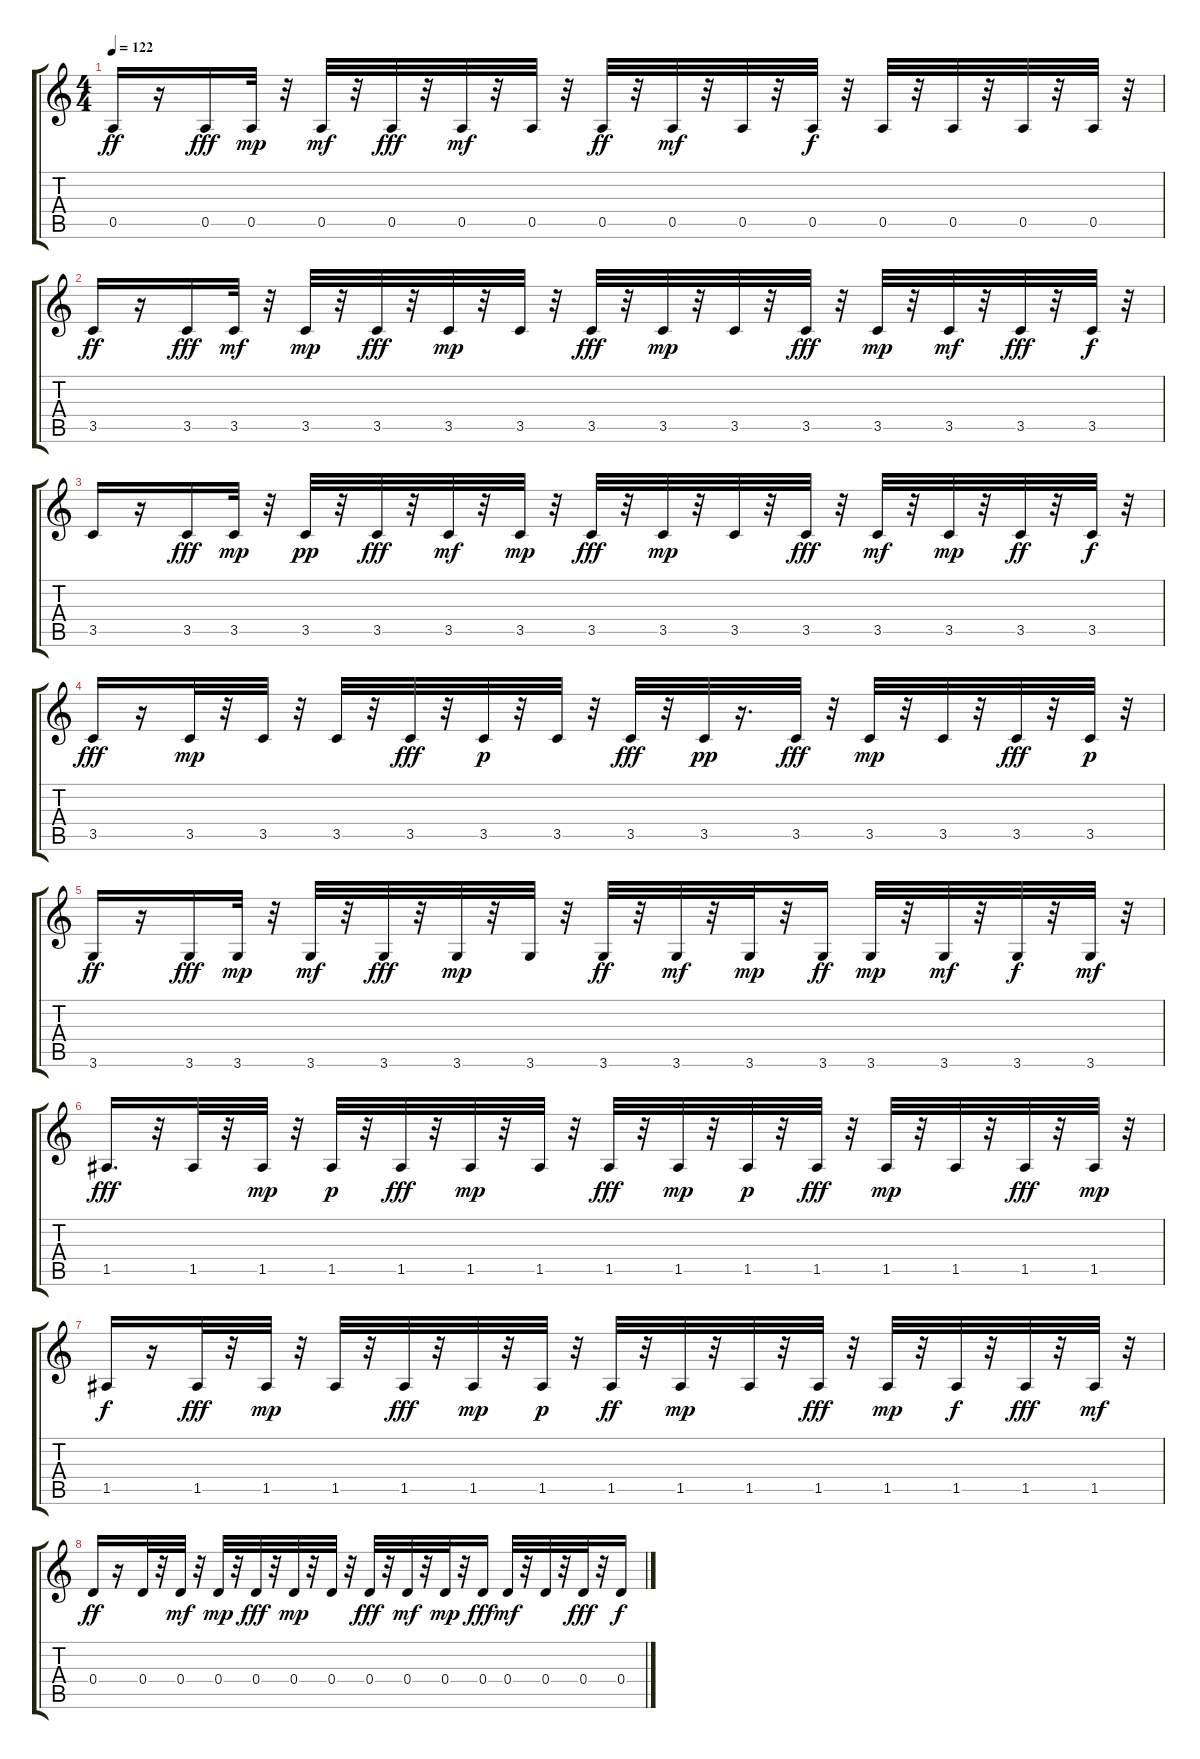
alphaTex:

\track "" {instrument synthbass2}
\staff {score tabs}
\tuning (E4 B3 G3 D3 A2 E2) {hide}
\ts (4 4)
\tempo 122
\clef g2
\ks c
0.5.16{dy ff} r.16 0.5.16{dy fff} 0.5.32{dy mp} r.32 0.5.32{dy mf} r.32 0.5.32{dy fff} r.32 0.5.32{dy mf} r.32 0.5.32 r.32 0.5.32{dy ff} r.32 0.5.32{dy mf} r.32 0.5.32 r.32 0.5.32{dy f} r.32 0.5.32 r.32 0.5.32 r.32 0.5.32 r.32 0.5.32 r.32 |
3.5.16{dy ff} r.16 3.5.16{dy fff} 3.5.32{dy mf} r.32 3.5.32{dy mp} r.32 3.5.32{dy fff} r.32 3.5.32{dy mp} r.32 3.5.32 r.32 3.5.32{dy fff} r.32 3.5.32{dy mp} r.32 3.5.32 r.32 3.5.32{dy fff} r.32 3.5.32{dy mp} r.32 3.5.32{dy mf} r.32 3.5.32{dy fff} r.32 3.5.32{dy f} r.32 |
3.5.16 r.16 3.5.16{dy fff} 3.5.32{dy mp} r.32 3.5.32{dy pp} r.32 3.5.32{dy fff} r.32 3.5.32{dy mf} r.32 3.5.32{dy mp} r.32 3.5.32{dy fff} r.32 3.5.32{dy mp} r.32 3.5.32 r.32 3.5.32{dy fff} r.32 3.5.32{dy mf} r.32 3.5.32{dy mp} r.32 3.5.32{dy ff} r.32 3.5.32{dy f} r.32 |
3.5.16{dy fff} r.16 3.5.32{dy mp} r.32 3.5.32 r.32 3.5.32 r.32 3.5.32{dy fff} r.32 3.5.32{dy p} r.32 3.5.32 r.32 3.5.32{dy fff} r.32 3.5.32{dy pp} r.16{d} 3.5.32{dy fff} r.32 3.5.32{dy mp} r.32 3.5.32 r.32 3.5.32{dy fff} r.32 3.5.32{dy p} r.32 |
3.6.16{dy ff} r.16 3.6.16{dy fff} 3.6.32{dy mp} r.32 3.6.32{dy mf} r.32 3.6.32{dy fff} r.32 3.6.32{dy mp} r.32 3.6.32 r.32 3.6.32{dy ff} r.32 3.6.32{dy mf} r.32 3.6.32{dy mp} r.32 3.6.16{dy ff} 3.6.32{dy mp} r.32 3.6.32{dy mf} r.32 3.6.32{dy f} r.32 3.6.32{dy mf} r.32 |
1.5.16{d dy fff} r.32 1.5.32 r.32 1.5.32{dy mp} r.32 1.5.32{dy p} r.32 1.5.32{dy fff} r.32 1.5.32{dy mp} r.32 1.5.32 r.32 1.5.32{dy fff} r.32 1.5.32{dy mp} r.32 1.5.32{dy p} r.32 1.5.32{dy fff} r.32 1.5.32{dy mp} r.32 1.5.32 r.32 1.5.32{dy fff} r.32 1.5.32{dy mp} r.32 |
1.5.16{dy f} r.16 1.5.32{dy fff} r.32 1.5.32{dy mp} r.32 1.5.32 r.32 1.5.32{dy fff} r.32 1.5.32{dy mp} r.32 1.5.32{dy p} r.32 1.5.32{dy ff} r.32 1.5.32{dy mp} r.32 1.5.32 r.32 1.5.32{dy fff} r.32 1.5.32{dy mp} r.32 1.5.32{dy f} r.32 1.5.32{dy fff} r.32 1.5.32{dy mf} r.32 |
0.4.16{dy ff} r.16 0.4.32 r.32 0.4.32{dy mf} r.32 0.4.32{dy mp} r.32 0.4.32{dy fff} r.32 0.4.32{dy mp} r.32 0.4.32 r.32 0.4.32{dy fff} r.32 0.4.32{dy mf} r.32 0.4.32{dy mp} r.32 0.4.16{dy fff} 0.4.32{dy mf} r.32 0.4.32 r.32 0.4.32{dy fff} r.32 0.4.16{dy f}
